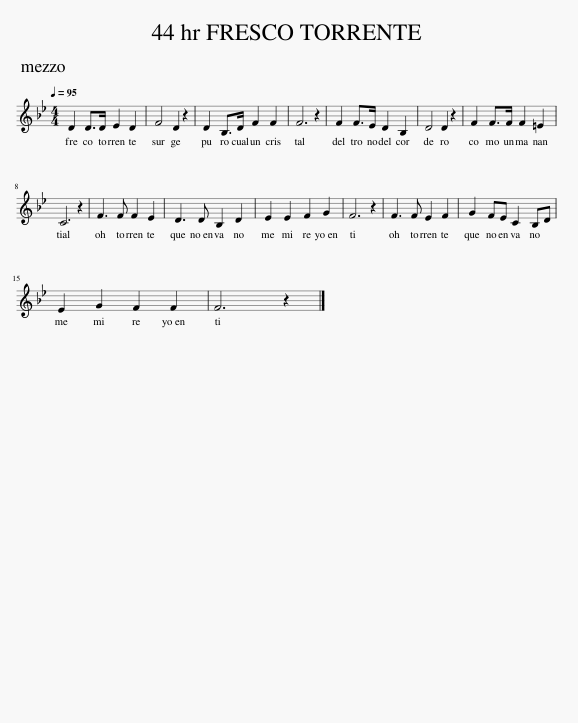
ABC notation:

X:1
L:1/8
Q:1/4=95
M:4/4
I:linebreak $
K:Bb
V:1 treble
V:1
 D2 D>D E2 D2 | F4 D2 z2 | D2 B,>D F2 F2 | F6 z2 | F2 F>E D2 B,2 | %5
 D4 D2 z2 | F2 F>F F2 =E2 |$ C6 z2 | F3 F F2 E2 | D3 D B,2 D2 | %10
 E2 E2 F2 G2 | F6 z2 | F3 F E2 F2 | G2 FE C2 B,D |$ E2 G2 F2 F2 | %15
 F6 z2 |] %16
